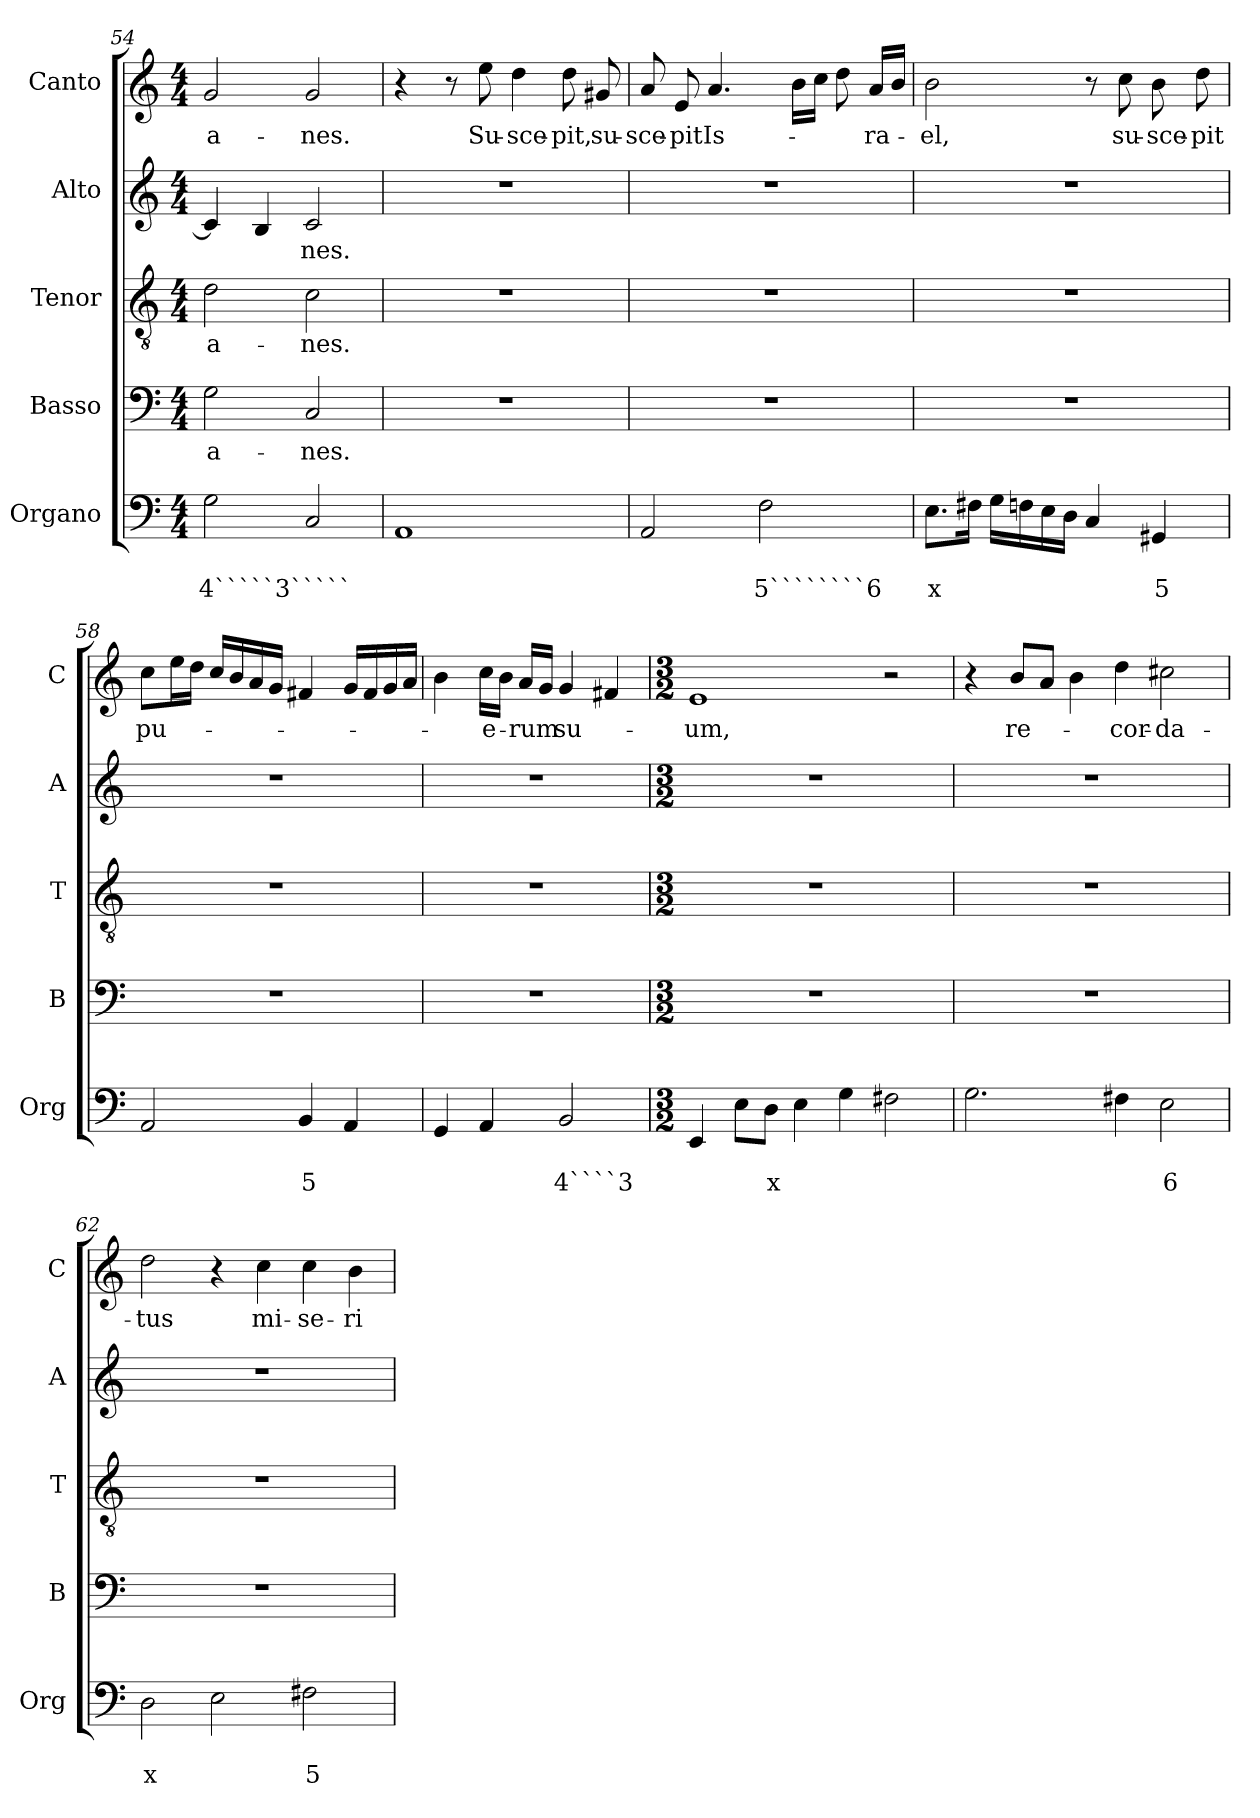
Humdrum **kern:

**kern	**text	**text	**kern	**text	**kern	**text	**kern	**text	**kern	**text
*part5	*part5	*part5	*part4	*part4	*part3	*part3	*part2	*part2	*part1	*part1
*staff5	*staff5	*staff5	*staff4	*staff4	*staff3	*staff3	*staff2	*staff2	*staff1	*staff1
*I"Organo	*	*	*I"Basso	*	*I"Tenor	*	*I"Alto	*	*I"Canto	*
*I'Org	*	*	*I'B	*	*I'T	*	*I'A	*	*I'C	*
*clefF4	*	*	*clefF4	*	*clefGv2	*	*clefG2	*	*clefG2	*
*k[]	*	*	*k[]	*	*k[]	*	*k[]	*	*k[]	*
*C:	*	*	*C:	*	*C:	*	*C:	*	*C:	*
*M4/4	*	*	*M4/4	*	*M4/4	*	*M4/4	*	*M4/4	*
=54	=54	=54	=54	=54	=54	=54	=54	=54	=54	=54
!	!	!LO:LY:b	!	!LO:LY:b	!	!LO:LY:b	!	!	!	!LO:LY:b
2G\	.	4`````3`````	2G\	-a-	2d\	-a-	4c/]	.	2g/	-a-
.	.	.	.	.	.	.	4B/	.	.	.
!	!	!	!	!LO:LY:b	!	!LO:LY:b	!	!LO:LY:b	!	!LO:LY:b
2C/	.	.	2C/	-nes.	2c\	-nes.	2c/	-nes.	2g/	-nes.
!!LO:PB:g=z
=55!	=55!	=55!	=55!	=55!	=55!	=55!	=55!	=55!	=55!	=55!
1AA	.	.	1r	.	1r	.	1r	.	4r	.
.	.	.	.	.	.	.	.	.	8r	.
!	!	!	!	!	!	!	!	!	!	!LO:LY:b
.	.	.	.	.	.	.	.	.	8ee\	Su-
!	!	!	!	!	!	!	!	!	!	!LO:LY:b
.	.	.	.	.	.	.	.	.	4dd\	-sce-
!	!	!	!	!	!	!	!	!	!	!LO:LY:b
.	.	.	.	.	.	.	.	.	8dd\	-pit,
!	!	!	!	!	!	!	!	!	!	!LO:LY:b
.	.	.	.	.	.	.	.	.	8g#X/	su-
=56	=56	=56	=56	=56	=56	=56	=56	=56	=56	=56
!	!	!	!	!	!	!	!	!	!	!LO:LY:b
2AA/	.	.	1r	.	1r	.	1r	.	8a/	-sce-
!	!	!	!	!	!	!	!	!	!	!LO:LY:b
.	.	.	.	.	.	.	.	.	8e/	-pit
!	!	!	!	!	!	!	!	!	!	!LO:LY:b
.	.	.	.	.	.	.	.	.	4.a/	Is-
!	!	!LO:LY:b	!	!	!	!	!	!	!	!
2F\	.	5````````6	.	.	.	.	.	.	.	.
.	.	.	.	.	.	.	.	.	16b\LL	.
.	.	.	.	.	.	.	.	.	16cc\JJ	.
.	.	.	.	.	.	.	.	.	8dd\	.
!	!	!	!	!	!	!	!	!	!	!LO:LY:b
.	.	.	.	.	.	.	.	.	16a/LL	-ra-
.	.	.	.	.	.	.	.	.	16b/JJ	.
=57	=57	=57	=57	=57	=57	=57	=57	=57	=57	=57
!	!	!LO:LY:b	!	!	!	!	!	!	!	!LO:LY:b
8.E\L	.	x	1r	.	1r	.	1r	.	2b\	-el,
16F#X\Jk	.	.	.	.	.	.	.	.	.	.
16G\LL	.	.	.	.	.	.	.	.	.	.
16Fn\	.	.	.	.	.	.	.	.	.	.
16E\	.	.	.	.	.	.	.	.	.	.
16D\JJ	.	.	.	.	.	.	.	.	.	.
4C/	.	.	.	.	.	.	.	.	8r	.
!	!	!	!	!	!	!	!	!	!	!LO:LY:b
.	.	.	.	.	.	.	.	.	8cc\	su-
!	!	!LO:LY:b	!	!	!	!	!	!	!	!LO:LY:b
4GG#X/	.	5	.	.	.	.	.	.	8b\	-sce-
!	!	!	!	!	!	!	!	!	!	!LO:LY:b
.	.	.	.	.	.	.	.	.	8dd\	-pit
!!LO:LB:g=z
=58	=58	=58	=58	=58	=58	=58	=58	=58	=58	=58
!	!	!	!	!	!	!	!	!	!	!LO:LY:b
2AA/	.	.	1r	.	1r	.	1r	.	8cc\L	pu-
.	.	.	.	.	.	.	.	.	16ee\L	.
.	.	.	.	.	.	.	.	.	16dd\JJ	.
.	.	.	.	.	.	.	.	.	16cc/LL	.
.	.	.	.	.	.	.	.	.	16b/	.
.	.	.	.	.	.	.	.	.	16a/	.
.	.	.	.	.	.	.	.	.	16g/JJ	.
!	!	!LO:LY:b	!	!	!	!	!	!	!	!
4BB/	.	5	.	.	.	.	.	.	4f#X/	.
4AA/	.	.	.	.	.	.	.	.	16g/LL	.
.	.	.	.	.	.	.	.	.	16f#/	.
.	.	.	.	.	.	.	.	.	16g/	.
.	.	.	.	.	.	.	.	.	16a/JJ	.
=59	=59	=59	=59	=59	=59	=59	=59	=59	=59	=59
4GG/	.	.	1r	.	1r	.	1r	.	4b\	.
!	!	!	!	!	!	!	!	!	!	!LO:LY:b
4AA/	.	.	.	.	.	.	.	.	16cc\LL	-e-
.	.	.	.	.	.	.	.	.	16b\JJ	.
!	!	!	!	!	!	!	!	!	!	!LO:LY:b
.	.	.	.	.	.	.	.	.	16a/LL	-rum
.	.	.	.	.	.	.	.	.	16g/JJ	.
!	!	!LO:LY:b	!	!	!	!	!	!	!	!LO:LY:b
2BB/	.	4````3	.	.	.	.	.	.	4g/	su-
.	.	.	.	.	.	.	.	.	4f#X/	.
=60	=60	=60	=60	=60	=60	=60	=60	=60	=60	=60
*M3/2	*	*	*M3/2	*	*M3/2	*	*M3/2	*	*M3/2	*
!	!	!	!	!	!	!	!	!	!	!LO:LY:b
4EE/	.	.	1.r	.	1.r	.	1.r	.	1e	-um,
8E\L	.	.	.	.	.	.	.	.	.	.
!	!	!LO:LY:b	!	!	!	!	!	!	!	!
8D\J	.	x	.	.	.	.	.	.	.	.
4E\	.	.	.	.	.	.	.	.	.	.
4G\	.	.	.	.	.	.	.	.	.	.
2F#X\	.	.	.	.	.	.	.	.	2r	.
=61	=61	=61	=61	=61	=61	=61	=61	=61	=61	=61
2.G\	.	.	1.r	.	1.r	.	1.r	.	4r	.
!	!	!	!	!	!	!	!	!	!	!LO:LY:b
.	.	.	.	.	.	.	.	.	8b/L	re-
.	.	.	.	.	.	.	.	.	8a/J	.
.	.	.	.	.	.	.	.	.	4b\	.
!	!	!	!	!	!	!	!	!	!	!LO:LY:b
4F#X\	.	.	.	.	.	.	.	.	4dd\	-cor-
!	!	!LO:LY:b	!	!	!	!	!	!	!	!LO:LY:b
2E\	.	6	.	.	.	.	.	.	2cc#X\	-da-
!!LO:LB:g=z
=62	=62	=62	=62	=62	=62	=62	=62	=62	=62	=62
!	!	!LO:LY:b	!	!	!	!	!	!	!	!LO:LY:b
2D\	.	x	1.r	.	1.r	.	1.r	.	2dd\	-tus
2E\	.	.	.	.	.	.	.	.	4r	.
!	!	!	!	!	!	!	!	!	!	!LO:LY:b
.	.	.	.	.	.	.	.	.	4cc\	mi-
!	!	!LO:LY:b	!	!	!	!	!	!	!	!LO:LY:b
2F#X\	.	5	.	.	.	.	.	.	4cc\	-se-
!	!	!	!	!	!	!	!	!	!	!LO:LY:b
.	.	.	.	.	.	.	.	.	4b\	-ri-
=	=	=	=	=	=	=	=	=	=	=
*-	*-	*-	*-	*-	*-	*-	*-	*-	*-	*-
